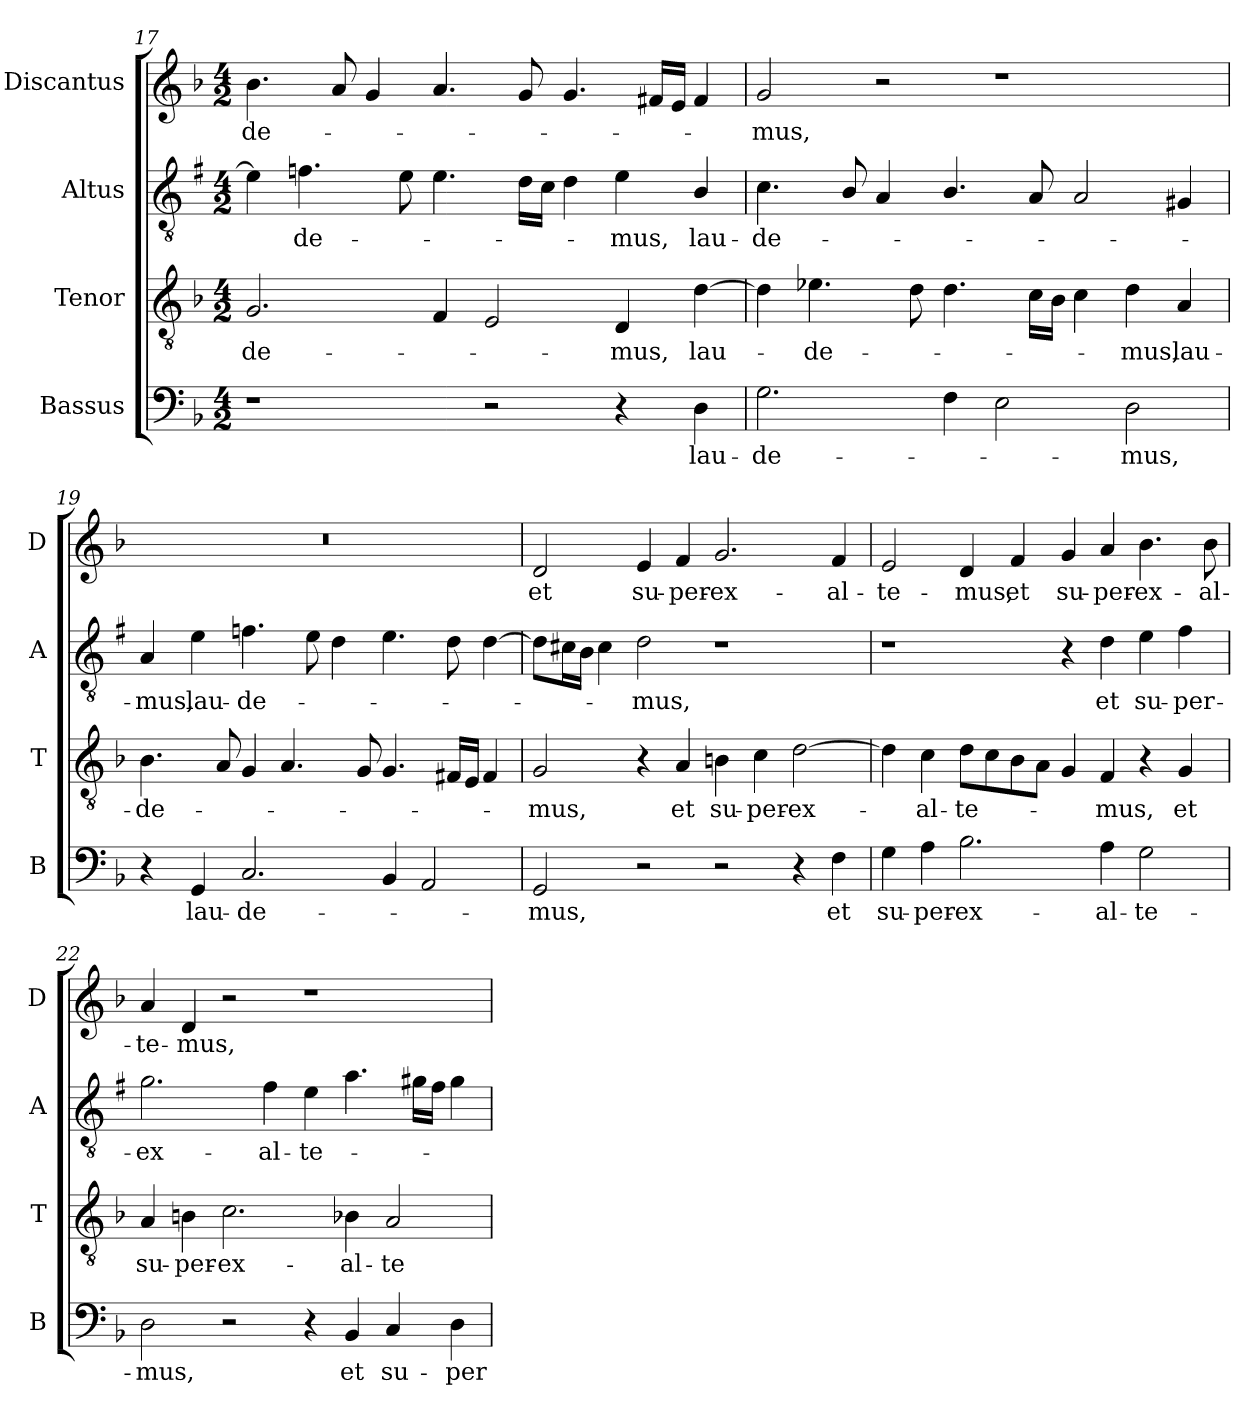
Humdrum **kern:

**kern	**text	**kern	**text	**kern	**text	**kern	**text
*part4	*part4	*part3	*part3	*part2	*part2	*part1	*part1
*staff4	*staff4	*staff3	*staff3	*staff2	*staff2	*staff1	*staff1
*I"Bassus	*	*I"Tenor	*	*I"Altus	*	*I"Discantus	*
*I'B	*	*I'T	*	*I'A	*	*I'D	*
*clefF4	*	*clefGv2	*	*clefGv2	*	*clefG2	*
*	*	*	*	*ITrd1c2	*	*	*
*k[b-]	*	*k[b-]	*	*k[b-]	*	*k[b-]	*
*F:	*	*F:	*	*F:	*	*F:	*
*M4/2	*	*M4/2	*	*M4/2	*	*M4/2	*
=17	=17	=17	=17	=17	=17	=17	=17
!	!	!	!LO:LY:b	!	!	!	!LO:LY:b
1r	.	2.G/	-de-	4d\]	.	4.b-\	-de-
!	!	!	!	!	!LO:LY:b	!	!
.	.	.	.	4.e-X\	-de-	.	.
.	.	.	.	.	.	8a/	.
.	.	.	.	.	.	4g/	.
.	.	.	.	8d\	.	.	.
.	.	4F/	.	4.d\	.	4.a/	.
2r	.	2E/	.	.	.	.	.
.	.	.	.	16c\LL	.	8g/	.
.	.	.	.	16B-\JJ	.	.	.
.	.	.	.	4c\	.	4.g/	.
!	!	!	!LO:LY:b	!	!LO:LY:b	!	!
4r	.	4D/	-mus,	4d\	-mus,	.	.
.	.	.	.	.	.	16f#X/LL	.
.	.	.	.	.	.	16e/JJ	.
!	!LO:LY:b	!	!LO:LY:b	!	!LO:LY:b	!	!
4D\	lau-	[4d\	lau-	4A/	lau-	4f#/	.
!!LO:LB:g=z
=18	=18	=18	=18	=18	=18	=18	=18
!	!LO:LY:b	!	!	!	!LO:LY:b	!	!LO:LY:b
2.G\	-de-	4d\]	.	4.B-\	-de-	2g/	-mus,
!	!	!	!LO:LY:b	!	!	!	!
.	.	4.e-X\	-de-	.	.	.	.
.	.	.	.	8A/	.	.	.
.	.	.	.	4G/	.	2r	.
.	.	8d\	.	.	.	.	.
4F\	.	4.d\	.	4.A/	.	.	.
2E\	.	.	.	.	.	1r	.
.	.	16c\LL	.	8G/	.	.	.
.	.	16B-\JJ	.	.	.	.	.
.	.	4c\	.	2G/	.	.	.
!	!LO:LY:b	!	!LO:LY:b	!	!	!	!
2D\	-mus,	4d\	-mus,	.	.	.	.
!	!	!	!LO:LY:b	!	!	!	!
.	.	4A/	lau-	4F#X/	.	.	.
=19	=19	=19	=19	=19	=19	=19	=19
!	!	!	!LO:LY:b	!	!LO:LY:b	!	!
4r	.	4.B-\	-de-	4G/	-mus,	0r	.
!	!LO:LY:b	!	!	!	!LO:LY:b	!	!
4GG/	lau-	.	.	4d\	lau-	.	.
.	.	8A/	.	.	.	.	.
!	!LO:LY:b	!	!	!	!LO:LY:b	!	!
2.C/	-de-	4G/	.	4.e-X\	-de-	.	.
.	.	4.A/	.	.	.	.	.
.	.	.	.	8d\	.	.	.
.	.	.	.	4c\	.	.	.
.	.	8G/	.	.	.	.	.
4BB-/	.	4.G/	.	4.d\	.	.	.
2AA/	.	.	.	.	.	.	.
.	.	16F#X/LL	.	8c\	.	.	.
.	.	16E/JJ	.	.	.	.	.
.	.	4F#/	.	[4c\	.	.	.
=20	=20	=20	=20	=20	=20	=20	=20
!	!LO:LY:b	!	!LO:LY:b	!	!	!	!LO:LY:b
2GG/	-mus,	2G/	-mus,	8c\L]	.	2d/	et
.	.	.	.	16Bn\L	.	.	.
.	.	.	.	16A\JJ	.	.	.
.	.	.	.	4B\	.	.	.
!	!	!	!	!	!LO:LY:b	!	!LO:LY:b
2r	.	4r	.	2c\	-mus,	4e/	su-
!	!	!	!LO:LY:b	!	!	!	!LO:LY:b
.	.	4A/	et	.	.	4f/	-per-
!	!	!	!LO:LY:b	!	!	!	!LO:LY:b
2r	.	4Bn\	su-	1r	.	2.g/	-ex-
!	!	!	!LO:LY:b	!	!	!	!
.	.	4c\	-per-	.	.	.	.
!	!	!	!LO:LY:b	!	!	!	!
4r	.	[2d\	-ex-	.	.	.	.
!	!LO:LY:b	!	!	!	!	!	!LO:LY:b
4F\	et	.	.	.	.	4f/	-al-
!!LO:LB:g=z
=21	=21	=21	=21	=21	=21	=21	=21
!	!LO:LY:b	!	!	!	!	!	!LO:LY:b
4G\	su-	4d\]	.	1r	.	2e/	-te-
!	!LO:LY:b	!	!LO:LY:b	!	!	!	!
4A\	-per-	4c\	-al-	.	.	.	.
!	!LO:LY:b	!	!LO:LY:b	!	!	!	!LO:LY:b
2.B-\	-ex-	8d\L	-te-	.	.	4d/	-mus,
.	.	8c\	.	.	.	.	.
!	!	!	!	!	!	!	!LO:LY:b
.	.	8B-\	.	.	.	4f/	et
.	.	8A\J	.	.	.	.	.
!	!	!	!	!	!	!	!LO:LY:b
.	.	4G/	.	4r	.	4g/	su-
!	!LO:LY:b	!	!LO:LY:b	!	!LO:LY:b	!	!LO:LY:b
4A\	-al-	4F/	-mus,	4c\	et	4a/	-per-
!	!LO:LY:b	!	!	!	!LO:LY:b	!	!LO:LY:b
2G\	-te-	4r	.	4d\	su-	4.b-\	-ex-
!	!	!	!LO:LY:b	!	!LO:LY:b	!	!
.	.	4G/	et	4e\	-per-	.	.
!	!	!	!	!	!	!	!LO:LY:b
.	.	.	.	.	.	8b-\	-al-
=22	=22	=22	=22	=22	=22	=22	=22
!	!LO:LY:b	!	!LO:LY:b	!	!LO:LY:b	!	!LO:LY:b
2D\	-mus,	4A/	su-	2.f\	-ex-	4a/	-te-
!	!	!	!LO:LY:b	!	!	!	!LO:LY:b
.	.	4Bn\	-per-	.	.	4d/	-mus,
!	!	!	!LO:LY:b	!	!	!	!
2r	.	2.c\	-ex-	.	.	2r	.
!	!	!	!	!	!LO:LY:b	!	!
.	.	.	.	4e\	-al-	.	.
!	!	!	!	!	!LO:LY:b	!	!
4r	.	.	.	4d\	-te-	1r	.
!	!LO:LY:b	!	!LO:LY:b	!	!	!	!
4BB-/	et	4B-X\	-al-	4.g\	.	.	.
!	!LO:LY:b	!	!LO:LY:b	!	!	!	!
4C/	su-	2A/	-te-	.	.	.	.
.	.	.	.	16f#X\LL	.	.	.
.	.	.	.	16e\JJ	.	.	.
!	!LO:LY:b	!	!	!	!	!	!
4D\	-per-	.	.	4f#\	.	.	.
=	=	=	=	=	=	=	=
*-	*-	*-	*-	*-	*-	*-	*-
